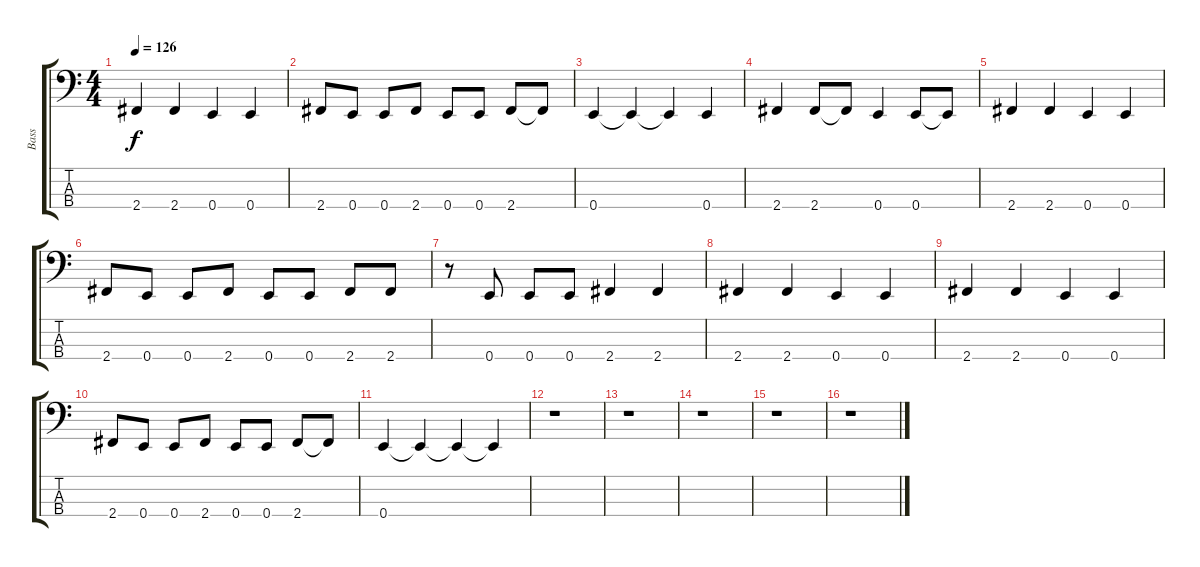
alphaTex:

\track ("Bass" "Bass") {instrument electricbasspick}
\staff {score tabs}
\tuning (G2 D2 A1 E1) {hide}
\ts (4 4)
\tempo 126
\clef f4
\ks c
2.4.4{dy f} 2.4.4 0.4.4 0.4.4 |
2.4.8 0.4.8 0.4.8 2.4.8 0.4.8 0.4.8 2.4.8 2.4{t}.8 |
0.4.4 0.4{t}.4 0.4{t}.4 0.4.4 |
2.4.4 2.4.8 2.4{t}.8 0.4.4 0.4.8 0.4{t}.8 |
2.4.4 2.4.4 0.4.4 0.4.4 |
2.4.8 0.4.8 0.4.8 2.4.8 0.4.8 0.4.8 2.4.8 2.4.8 |
r.8 0.4.8 0.4.8 0.4.8 2.4.4 2.4.4 |
2.4.4 2.4.4 0.4.4 0.4.4 |
2.4.4 2.4.4 0.4.4 0.4.4 |
2.4.8 0.4.8 0.4.8 2.4.8 0.4.8 0.4.8 2.4.8 2.4{t}.8 |
0.4.4 0.4{t}.4 0.4{t}.4 0.4{t}.4 |
r.1 |
r.1 |
r.1 |
r.1 |
r.1
